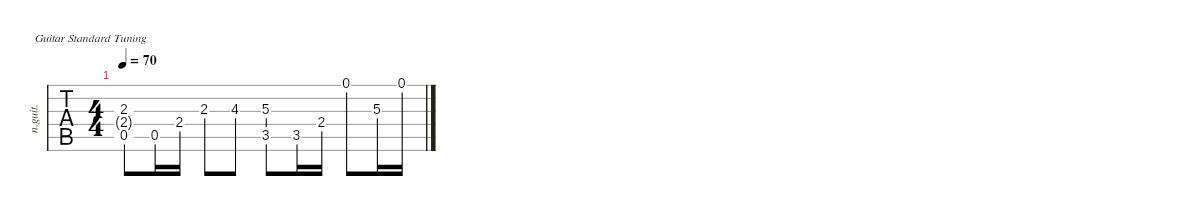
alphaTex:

\defaultSystemsLayout 4
\hideDynamics
\bracketExtendMode nobrackets
\otherSystemsTrackNameOrientation horizontal
\track ("Nylon Guitar" "n.guit.") {defaultSystemsLayout 4 multiBarRest instrument acousticguitarnylon}
\staff {tabs}
\tuning (E4 B3 G3 D3 A2 E2)
\ts (4 4)
\tempo 70
\clef g2
\ks c
(2.3 0.5 2.4{g}).8{dy f} 0.5.16 2.4.16 2.3.8 4.3.8 (3.5 5.3).8 3.5.16 2.4.16 0.1.8 5.3.16 0.1.16
